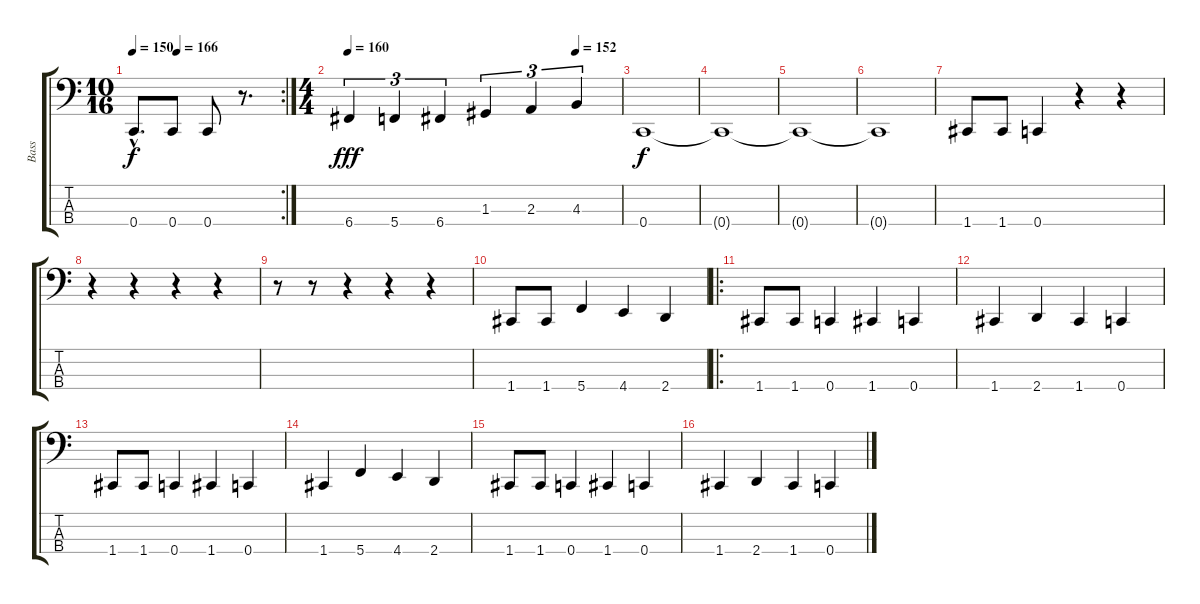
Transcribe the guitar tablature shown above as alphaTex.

\track ("Bass" "Bass") {instrument electricbassfinger}
\staff {score tabs}
\tuning (F2 C2 G1 C1) {hide}
\rc 2
\ts (10 16)
\tempo 150
\tempo (166 0.3)
\clef f4
\ks c
0.4{hac t}.8{d dy f} 0.4.8 0.4.8 r.8{d} |
\ts (4 4)
\tempo (152 0.8333333333333334)
\tempo 160
6.4.4{tu (3 2) dy fff} 5.4.4{tu (3 2)} 6.4.4{tu (3 2)} 1.3.4{tu (3 2)} 2.3.4{tu (3 2)} 4.3.4{tu (3 2)} |
0.4.1{dy f} |
0.4{t}.1 |
0.4{t}.1 |
0.4{t}.1 |
1.4.8 1.4.8 0.4.4 r.4 r.4 |
r.4 r.4 r.4 r.4 |
r.8 r.8 r.4 r.4 r.4 |
1.4.8 1.4.8 5.4.4 4.4.4 2.4.4 |
\ro
1.4.8 1.4.8 0.4.4 1.4.4 0.4.4 |
1.4.4 2.4.4 1.4.4 0.4.4 |
1.4.8 1.4.8 0.4.4 1.4.4 0.4.4 |
1.4.4 5.4.4 4.4.4 2.4.4 |
1.4.8 1.4.8 0.4.4 1.4.4 0.4.4 |
1.4.4 2.4.4 1.4.4 0.4.4
